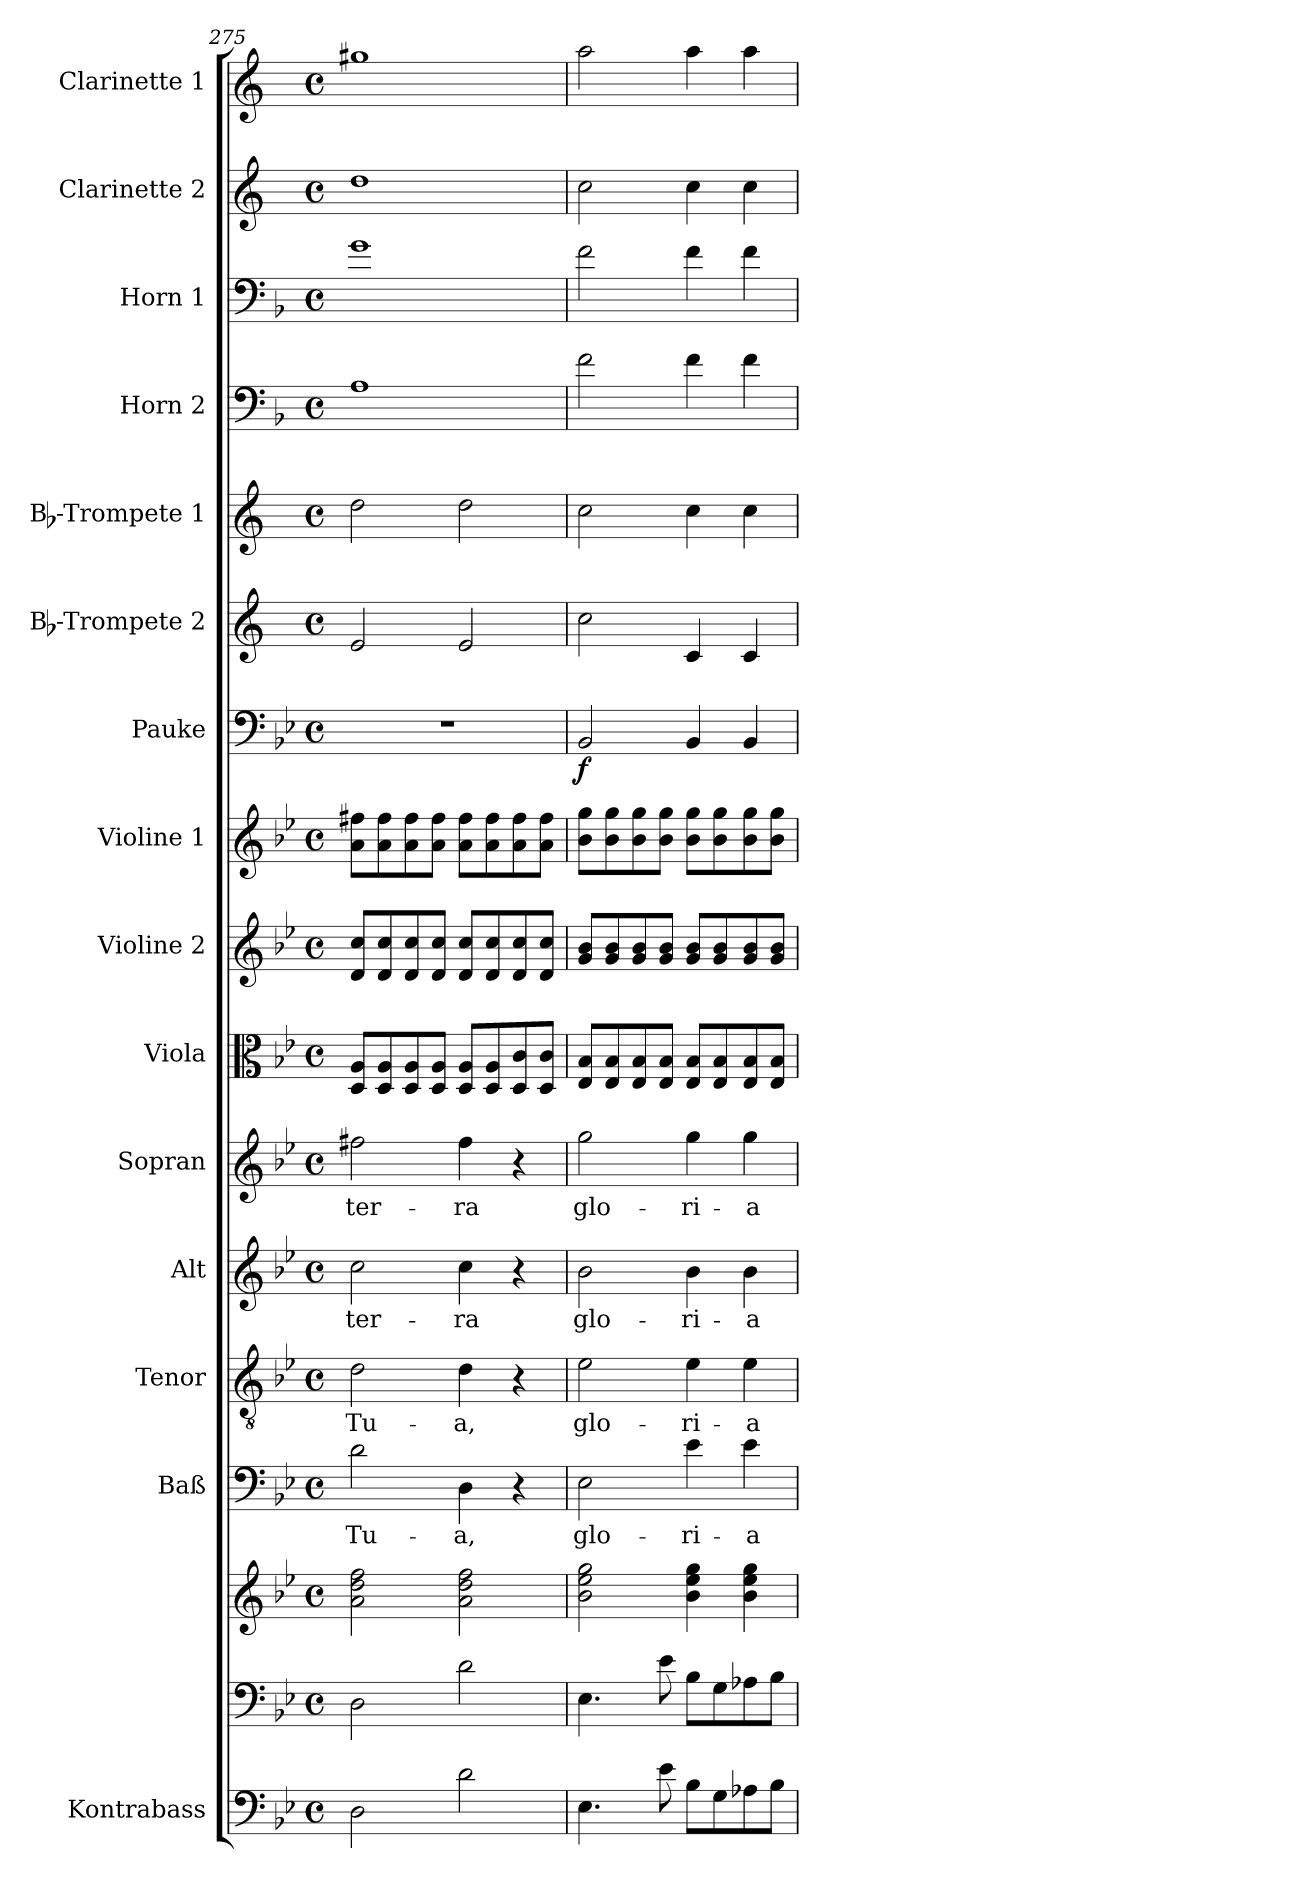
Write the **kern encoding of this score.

**kern	**kern	**kern	**kern	**text	**kern	**text	**kern	**text	**kern	**text	**kern	**kern	**kern	**kern	**dynam	**kern	**kern	**kern	**kern	**kern	**kern
*part16	*part15	*part15	*part14	*part14	*part13	*part13	*part12	*part12	*part11	*part11	*part10	*part9	*part8	*part7	*part7	*part6	*part5	*part4	*part3	*part2	*part1
*staff17	*staff16	*staff15	*staff14	*staff14	*staff13	*staff13	*staff12	*staff12	*staff11	*staff11	*staff10	*staff9	*staff8	*staff7	*staff7	*staff6	*staff5	*staff4	*staff3	*staff2	*staff1
*I"Kontrabass	*	*	*I"Baß	*	*I"Tenor	*	*I"Alt	*	*I"Sopran	*	*I"Viola	*I"Violine 2	*I"Violine 1	*I"Pauke	*	*I"Bb-Trompete 2	*I"Bb-Trompete 1	*I"Horn 2	*I"Horn 1	*I"Clarinette 2	*I"Clarinette 1
*I'Kb.	*	*	*I'Baß	*	*I'Ten	*	*I'Alt	*	*I'Sop	*	*I'Vla.	*I'Vln. 2	*I'Vln. 1	*I'Pk.	*	*I'Bb Trp. 2	*I'Bb Trp. 1	*I'Hrn. 2	*I'Hrn. 1	*I'Cl. 2	*I'Cl. 1
*clefF4	*clefF4	*clefG2	*clefF4	*	*clefGv2	*	*clefG2	*	*clefG2	*	*clefC3	*clefG2	*clefG2	*clefF4	*	*clefG2	*clefG2	*clefF4	*clefF4	*clefG2	*clefG2
*ITrd7c12	*	*	*	*	*	*	*	*	*	*	*	*	*	*	*	*ITrd1c2	*ITrd1c2	*ITrd4c7	*ITrd4c7	*ITrd1c2	*ITrd1c2
*k[b-e-]	*k[b-e-]	*k[b-e-]	*k[b-e-]	*	*k[b-e-]	*	*k[b-e-]	*	*k[b-e-]	*	*k[b-e-]	*k[b-e-]	*k[b-e-]	*k[b-e-]	*	*k[b-e-]	*k[b-e-]	*k[b-e-]	*k[b-e-]	*k[b-e-]	*k[b-e-]
*B-:	*B-:	*B-:	*B-:	*	*B-:	*	*B-:	*	*B-:	*	*B-:	*B-:	*B-:	*B-:	*	*B-:	*B-:	*B-:	*B-:	*B-:	*B-:
*M4/4	*M4/4	*M4/4	*M4/4	*	*M4/4	*	*M4/4	*	*M4/4	*	*M4/4	*M4/4	*M4/4	*M4/4	*	*M4/4	*M4/4	*M4/4	*M4/4	*M4/4	*M4/4
*met(c)	*met(c)	*met(c)	*met(c)	*	*met(c)	*	*met(c)	*	*met(c)	*	*met(c)	*met(c)	*met(c)	*met(c)	*	*met(c)	*met(c)	*met(c)	*met(c)	*met(c)	*met(c)
=275	=275	=275	=275	=275	=275	=275	=275	=275	=275	=275	=275	=275	=275	=275	=275	=275	=275	=275	=275	=275	=275
!	!	!	!	!LO:LY:b	!	!LO:LY:b	!	!LO:LY:b	!	!LO:LY:b	!	!	!	!	!	!	!	!	!	!	!
2DD\	2D\	2a\ 2dd\ 2ff\	2d\	Tu-	2d\	Tu-	2cc\	ter-	2ff#X\	ter-	8D/ 8A/L	8d/ 8cc/L	8a\ 8ff#X\L	1r	.	2d/	2cc\	1D	1c	1cc	1ff#X
.	.	.	.	.	.	.	.	.	.	.	8D/ 8A/	8d/ 8cc/	8a\ 8ff#\	.	.	.	.	.	.	.	.
.	.	.	.	.	.	.	.	.	.	.	8D/ 8A/	8d/ 8cc/	8a\ 8ff#\	.	.	.	.	.	.	.	.
.	.	.	.	.	.	.	.	.	.	.	8D/ 8A/J	8d/ 8cc/J	8a\ 8ff#\J	.	.	.	.	.	.	.	.
!	!	!	!	!LO:LY:b	!	!LO:LY:b	!	!LO:LY:b	!	!LO:LY:b	!	!	!	!	!	!	!	!	!	!	!
2D\	2d\	2a\ 2dd\ 2ff\	4D\	-a,	4d\	-a,	4cc\	-ra	4ff#\	-ra	8D/ 8A/L	8d/ 8cc/L	8a\ 8ff#\L	.	.	2d/	2cc\	.	.	.	.
.	.	.	.	.	.	.	.	.	.	.	8D/ 8A/	8d/ 8cc/	8a\ 8ff#\	.	.	.	.	.	.	.	.
.	.	.	4r	.	4r	.	4r	.	4r	.	8D/ 8c/	8d/ 8cc/	8a\ 8ff#\	.	.	.	.	.	.	.	.
.	.	.	.	.	.	.	.	.	.	.	8D/ 8c/J	8d/ 8cc/J	8a\ 8ff#\J	.	.	.	.	.	.	.	.
=276	=276	=276	=276	=276	=276	=276	=276	=276	=276	=276	=276	=276	=276	=276	=276	=276	=276	=276	=276	=276	=276
!	!	!	!	!LO:LY:b	!	!LO:LY:b	!	!LO:LY:b	!	!LO:LY:b	!	!	!	!	!LO:DY:b	!	!	!	!	!	!
4.EE-\	4.E-\	2b-\ 2ee-\ 2gg\	2E-\	glo-	2e-\	glo-	2b-\	glo-	2gg\	glo-	8E-/ 8B-/L	8g/ 8b-/L	8b-\ 8gg\L	2BB-/	f	2b-\	2b-\	2B-\	2B-\	2b-\	2gg\
.	.	.	.	.	.	.	.	.	.	.	8E-/ 8B-/	8g/ 8b-/	8b-\ 8gg\	.	.	.	.	.	.	.	.
.	.	.	.	.	.	.	.	.	.	.	8E-/ 8B-/	8g/ 8b-/	8b-\ 8gg\	.	.	.	.	.	.	.	.
8E-\	8e-\	.	.	.	.	.	.	.	.	.	8E-/ 8B-/J	8g/ 8b-/J	8b-\ 8gg\J	.	.	.	.	.	.	.	.
!	!	!	!	!LO:LY:b	!	!LO:LY:b	!	!LO:LY:b	!	!LO:LY:b	!	!	!	!	!	!	!	!	!	!	!
8BB-\L	8B-\L	4b-\ 4ee-\ 4gg\	4e-\	-ri-	4e-\	-ri-	4b-\	-ri-	4gg\	-ri-	8E-/ 8B-/L	8g/ 8b-/L	8b-\ 8gg\L	4BB-/	.	4B-/	4b-\	4B-\	4B-\	4b-\	4gg\
8GG\	8G\	.	.	.	.	.	.	.	.	.	8E-/ 8B-/	8g/ 8b-/	8b-\ 8gg\	.	.	.	.	.	.	.	.
!	!	!	!	!LO:LY:b	!	!LO:LY:b	!	!LO:LY:b	!	!LO:LY:b	!	!	!	!	!	!	!	!	!	!	!
8AA-X\	8A-X\	4b-\ 4ee-\ 4gg\	4e-\	-a	4e-\	-a	4b-\	-a	4gg\	-a	8E-/ 8B-/	8g/ 8b-/	8b-\ 8gg\	4BB-/	.	4B-/	4b-\	4B-\	4B-\	4b-\	4gg\
8BB-\J	8B-\J	.	.	.	.	.	.	.	.	.	8E-/ 8B-/J	8g/ 8b-/J	8b-\ 8gg\J	.	.	.	.	.	.	.	.
=	=	=	=	=	=	=	=	=	=	=	=	=	=	=	=	=	=	=	=	=	=
*-	*-	*-	*-	*-	*-	*-	*-	*-	*-	*-	*-	*-	*-	*-	*-	*-	*-	*-	*-	*-	*-
